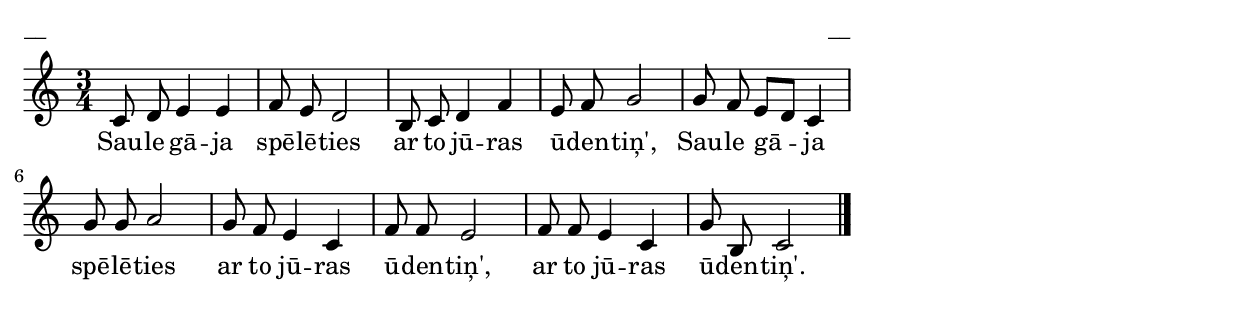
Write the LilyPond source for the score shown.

\version "2.13.16"
%\header {
%    title = "Saule gāja spēlētiesi ar to jūras ūdentiņ'"
%}
\paper {
line-width = 14\cm
left-margin = 0.4\cm
between-system-padding = 0.1\cm
between-system-space = 0.1\cm
}
\layout {
indent = #0
ragged-last = ##f
}


voiceA = \relative c' {
\clef "treble"
\key c \major
\time 3/4
c8 d e4 e |
f8 e d2 |
b8 c d4 f |
e8 f g2 |
g8 f e[ d] c4 |
g'8 g a2 |
g8 f e4 c |
f8 f e2 |
f8 f e4 c |
g'8 b, c2 |
\bar "|."
} 


lyricA = \lyricmode {
Sau -- le gā -- ja spē -- lē -- ties ar to jū -- ras ū -- den -- tiņ',
Sau -- le gā -- ja spē -- lē -- ties ar to jū -- ras ū -- den -- tiņ', ar to jū -- ras ū -- den -- tiņ'.
} 


fullScore = <<
\new Staff {
<<
\new Voice = "voiceA" { \oneVoice \autoBeamOff \voiceA }
\lyricsto "voiceA" \new Lyrics \lyricA
>>
}
>>

\score {
\fullScore
\header { piece = "__" opus = "__" }
}
\markup { \with-color #(x11-color 'white) \sans \smaller "__" }
\score {
\unfoldRepeats
\fullScore
\midi {
\context { \Staff \remove "Staff_performer" }
\context { \Voice \consists "Staff_performer" }
}
}



